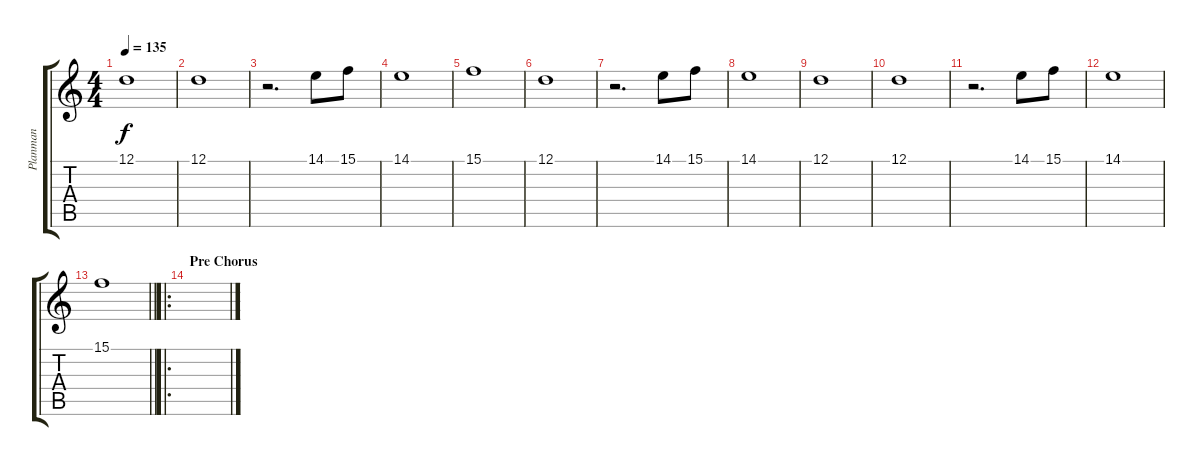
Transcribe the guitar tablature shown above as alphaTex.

\track ("Planman" "Planman") {instrument electricgrandpiano}
\staff {score tabs}
\tuning (D4 A3 F3 C3 G2 D2) {hide}
\ts (4 4)
\tempo 135
\clef g2
\ks c
12.1.1{dy f} |
12.1.1 |
r.2{d} 14.1.8 15.1.8 |
14.1.1 |
15.1.1 |
12.1.1 |
r.2{d} 14.1.8 15.1.8 |
14.1.1 |
12.1.1 |
12.1.1 |
r.2{d} 14.1.8 15.1.8 |
14.1.1 |
\barLineRight lightlight
15.1.1 |
\ro
\section ("" "Pre Chorus")
